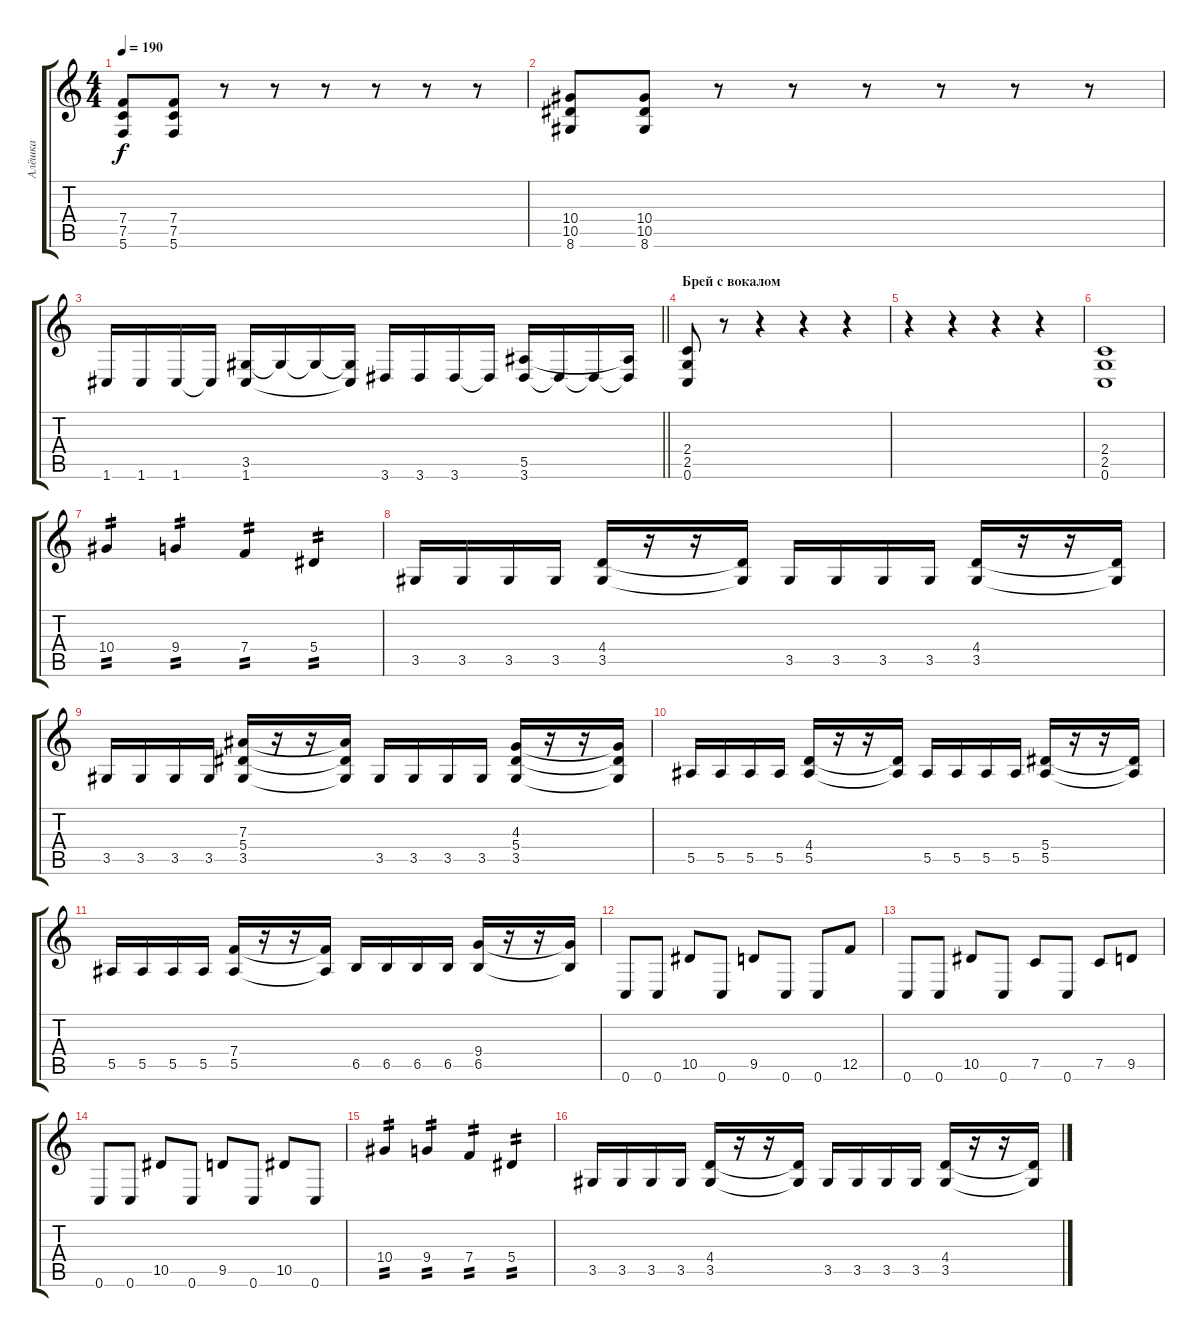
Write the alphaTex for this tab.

\track ("Алёшка" "Алёшка") {instrument distortionguitar}
\staff {score tabs}
\tuning (C4 G3 Eb3 Bb2 F2 C2) {hide}
\ts (4 4)
\tempo 190
\clef g2
\ks c
(7.4 7.5 5.6).8{dy f} (7.4 7.5 5.6).8 r.8 r.8 r.8 r.8 r.8 r.8 |
(10.4 10.5 8.6).8 (10.4 10.5 8.6).8 r.8 r.8 r.8 r.8 r.8 r.8 |
\barLineRight lightlight
1.6.16 1.6.16 1.6.16 1.6{t}.16 (3.5 1.6).16 3.5{t}.16 3.5{t}.16 (3.5{t} 1.6{t}).16 3.6.16 3.6.16 3.6.16 3.6{t}.16 (5.5 3.6).16 3.6{t}.16 3.6{t}.16 (5.5{t} 3.6{t}).16 |
\section ("" "Брей с вокалом")
(2.4 2.5 0.6).8 r.8 r.4 r.4 r.4 |
r.4 r.4 r.4 r.4 |
(2.4 2.5 0.6).1 |
10.4.4{tp 2} 9.4.4{tp 2} 7.4.4{tp 2} 5.4.4{tp 2} |
3.5.16 3.5.16 3.5.16 3.5.16 (4.4 3.5).16 r.16 r.16 (4.4{t} 3.5{t}).16 3.5.16 3.5.16 3.5.16 3.5.16 (4.4 3.5).16 r.16 r.16 (4.4{t} 3.5{t}).16 |
3.5.16 3.5.16 3.5.16 3.5.16 (7.3 5.4 3.5).16 r.16 r.16 (7.3{t} 5.4{t} 3.5{t}).16 3.5.16 3.5.16 3.5.16 3.5.16 (4.3 5.4 3.5).16 r.16 r.16 (4.3{t} 5.4{t} 3.5{t}).16 |
5.5.16 5.5.16 5.5.16 5.5.16 (4.4 5.5).16 r.16 r.16 (4.4{t} 5.5{t}).16 5.5.16 5.5.16 5.5.16 5.5.16 (5.4 5.5).16 r.16 r.16 (5.4{t} 5.5{t}).16 |
5.5.16 5.5.16 5.5.16 5.5.16 (7.4 5.5).16 r.16 r.16 (7.4{t} 5.5{t}).16 6.5.16 6.5.16 6.5.16 6.5.16 (9.4 6.5).16 r.16 r.16 (9.4{t} 6.5{t}).16 |
0.6.8 0.6.8 10.5.8 0.6.8 9.5.8 0.6.8 0.6.8 12.5.8 |
0.6.8 0.6.8 10.5.8 0.6.8 7.5.8 0.6.8 7.5.8 9.5.8 |
0.6.8 0.6.8 10.5.8 0.6.8 9.5.8 0.6.8 10.5.8 0.6.8 |
10.4.4{tp 2} 9.4.4{tp 2} 7.4.4{tp 2} 5.4.4{tp 2} |
3.5.16 3.5.16 3.5.16 3.5.16 (4.4 3.5).16 r.16 r.16 (4.4{t} 3.5{t}).16 3.5.16 3.5.16 3.5.16 3.5.16 (4.4 3.5).16 r.16 r.16 (4.4{t} 3.5{t}).16
